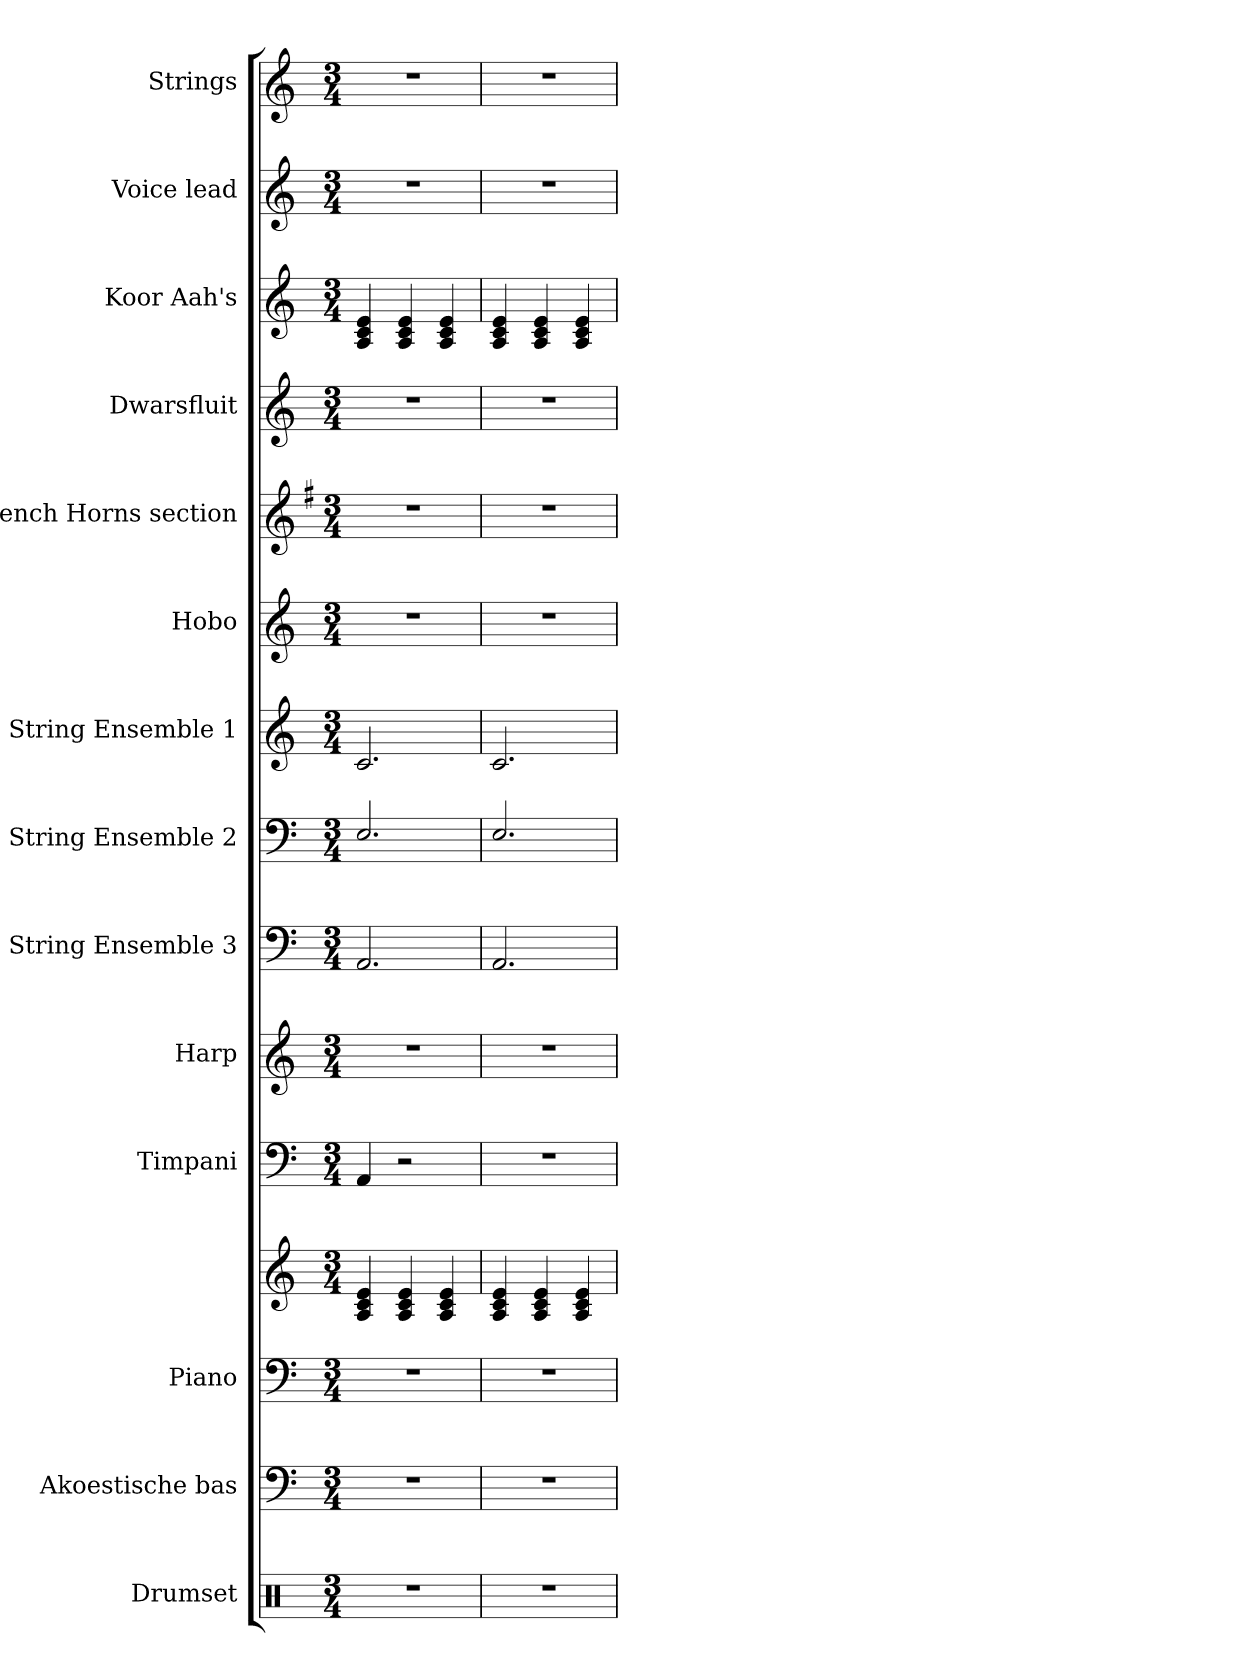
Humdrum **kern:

**kern	**kern	**kern	**kern	**kern	**kern	**kern	**kern	**kern	**kern	**kern	**kern	**kern	**kern	**kern
*part14	*part13	*part12	*part12	*part11	*part10	*part9	*part8	*part7	*part6	*part5	*part4	*part3	*part2	*part1
*staff15	*staff14	*staff13	*staff12	*staff11	*staff10	*staff9	*staff8	*staff7	*staff6	*staff5	*staff4	*staff3	*staff2	*staff1
*I"Drumset	*I"Akoestische bas	*I"Piano	*	*I"Timpani	*I"Harp	*I"String Ensemble 3	*I"String Ensemble 2	*I"String Ensemble 1	*I"Hobo	*I"French Horns section	*I"Dwarsfluit	*I"Koor Aah's	*I"Voice lead	*I"Strings
*I'D. set	*I'Bas	*I'Piano	*	*I'Timpani	*I'Harp	*I'String Ensemble 3	*I'String Ensemble 2	*I'String Ensemble 1	*I'Hobo	*I'French Horns section	*I'Dwarsfluit	*I'Koor Aah's	*I'Voice lead	*I'Strings
*clefX	*clefF4	*clefF4	*clefG2	*clefF4	*clefG2	*clefF4	*clefF4	*clefG2	*clefG2	*clefG2	*clefG2	*clefG2	*clefG2	*clefG2
*	*ITrd7c12	*	*	*	*	*	*	*	*	*ITrd4c7	*	*	*	*
*k[]	*k[]	*k[]	*k[]	*k[]	*k[]	*k[]	*k[]	*k[]	*k[]	*k[]	*k[]	*k[]	*k[]	*k[]
*M3/4	*M3/4	*M3/4	*M3/4	*M3/4	*M3/4	*M3/4	*M3/4	*M3/4	*M3/4	*M3/4	*M3/4	*M3/4	*M3/4	*M3/4
*MM120	*MM120	*MM120	*MM120	*MM120	*MM120	*MM120	*MM120	*MM120	*MM120	*MM120	*MM120	*MM120	*MM120	*MM120
=1	=1	=1	=1	=1	=1	=1	=1	=1	=1	=1	=1	=1	=1	=1
2.r	2.r	2.r	4A/ 4c/ 4e/	4AA/	2.r	2.AA/	2.E/	2.c/	2.r	2.r	2.r	4A/ 4c/ 4e/	2.r	2.r
.	.	.	4A/ 4c/ 4e/	2r	.	.	.	.	.	.	.	4A/ 4c/ 4e/	.	.
.	.	.	4A/ 4c/ 4e/	.	.	.	.	.	.	.	.	4A/ 4c/ 4e/	.	.
=2	=2	=2	=2	=2	=2	=2	=2	=2	=2	=2	=2	=2	=2	=2
2.r	2.r	2.r	4A/ 4c/ 4e/	2.r	2.r	2.AA/	2.E/	2.c/	2.r	2.r	2.r	4A/ 4c/ 4e/	2.r	2.r
.	.	.	4A/ 4c/ 4e/	.	.	.	.	.	.	.	.	4A/ 4c/ 4e/	.	.
.	.	.	4A/ 4c/ 4e/	.	.	.	.	.	.	.	.	4A/ 4c/ 4e/	.	.
=	=	=	=	=	=	=	=	=	=	=	=	=	=	=
*-	*-	*-	*-	*-	*-	*-	*-	*-	*-	*-	*-	*-	*-	*-
